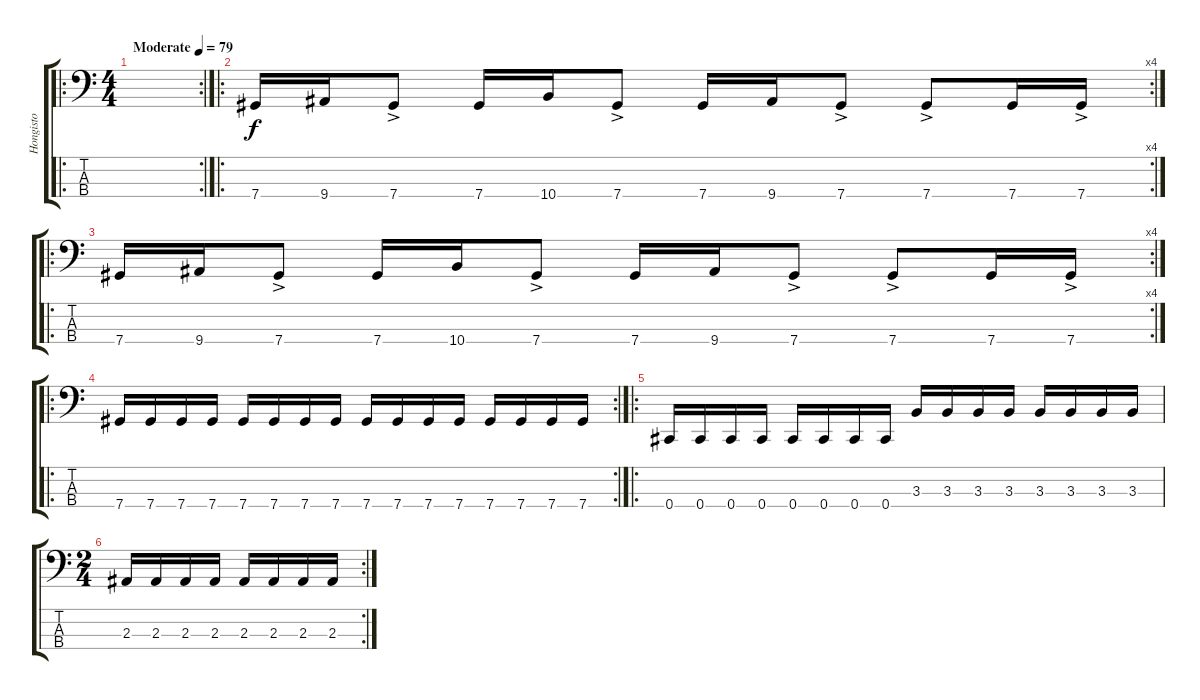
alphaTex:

\track ("Hongisto" "Hongisto") {instrument electricbasspick}
\staff {score tabs}
\tuning (Gb2 Db2 Ab1 Db1) {hide}
\ro
\rc 2
\ts (4 4)
\tempo (79 "Moderate")
\clef f4
\ks c
|
\ro
\rc 4
7.4.16 9.4.16 7.4{ac}.8 7.4.16 10.4.16 7.4{ac}.8 7.4.16 9.4.16 7.4{ac}.8 7.4{ac}.8 7.4.16 7.4{ac}.16 |
\ro
\rc 4
7.4.16 9.4.16 7.4{ac}.8 7.4.16 10.4.16 7.4{ac}.8 7.4.16 9.4.16 7.4{ac}.8 7.4{ac}.8 7.4.16 7.4{ac}.16 |
\ro
\rc 2
7.4.16 7.4.16 7.4.16 7.4.16 7.4.16 7.4.16 7.4.16 7.4.16 7.4.16 7.4.16 7.4.16 7.4.16 7.4.16 7.4.16 7.4.16 7.4.16 |
\ro
0.4.16 0.4.16 0.4.16 0.4.16 0.4.16 0.4.16 0.4.16 0.4.16 3.3.16 3.3.16 3.3.16 3.3.16 3.3.16 3.3.16 3.3.16 3.3.16 |
\rc 2
\ts (2 4)
2.3.16 2.3.16 2.3.16 2.3.16 2.3.16 2.3.16 2.3.16 2.3.16
